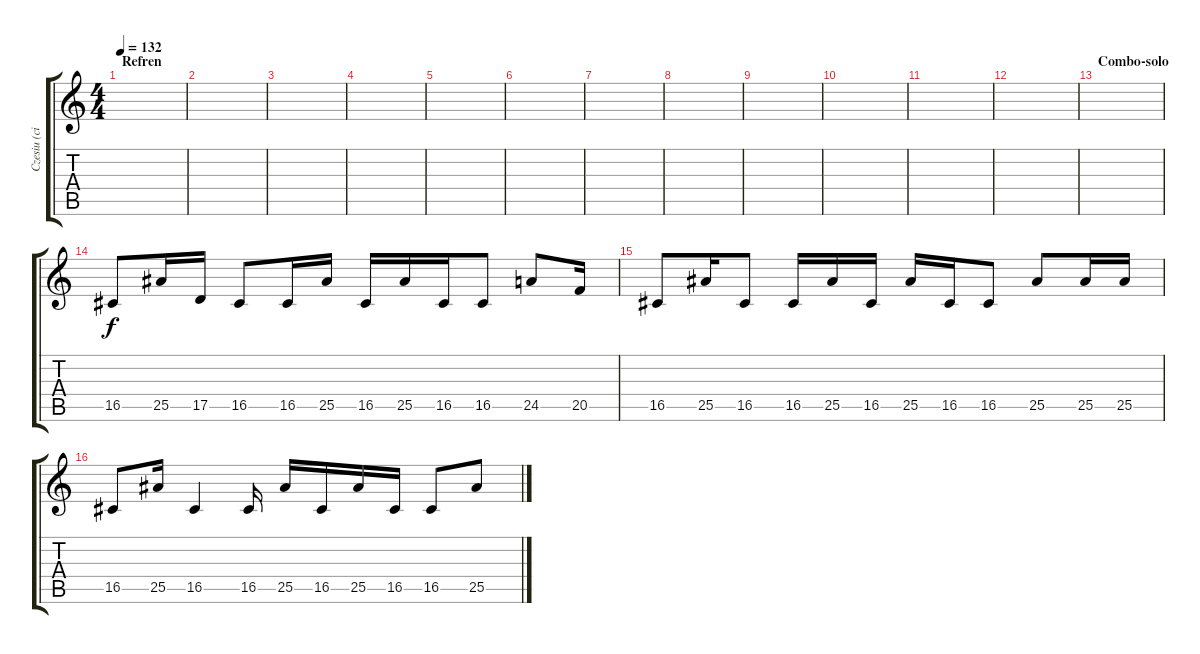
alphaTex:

\track ("Czesiu (ciety dzwiek)" "Czesiu (ci") {instrument guitarfretnoise}
\staff {score tabs}
\tuning (E4 B3 G3 D3 A2 E2) {hide}
\ts (4 4)
\section ("" "Refren")
\tempo 132
\clef g2
\ks c
|
|
|
|
|
|
|
|
|
|
|
|
\section ("" "Combo-solo")
|
16.5.8 25.5.16 17.5.16 16.5.8 16.5.16 25.5.16 16.5.16 25.5.16 16.5.16 16.5.8 24.5.8 20.5.16 |
16.5.8 25.5.16 16.5.8 16.5.16 25.5.16 16.5.16 25.5.16 16.5.16 16.5.8 25.5.8 25.5.16 25.5.16 |
16.5.8 25.5.16 16.5.4 16.5.16 25.5.16 16.5.16 25.5.16 16.5.16 16.5.8 25.5.8
